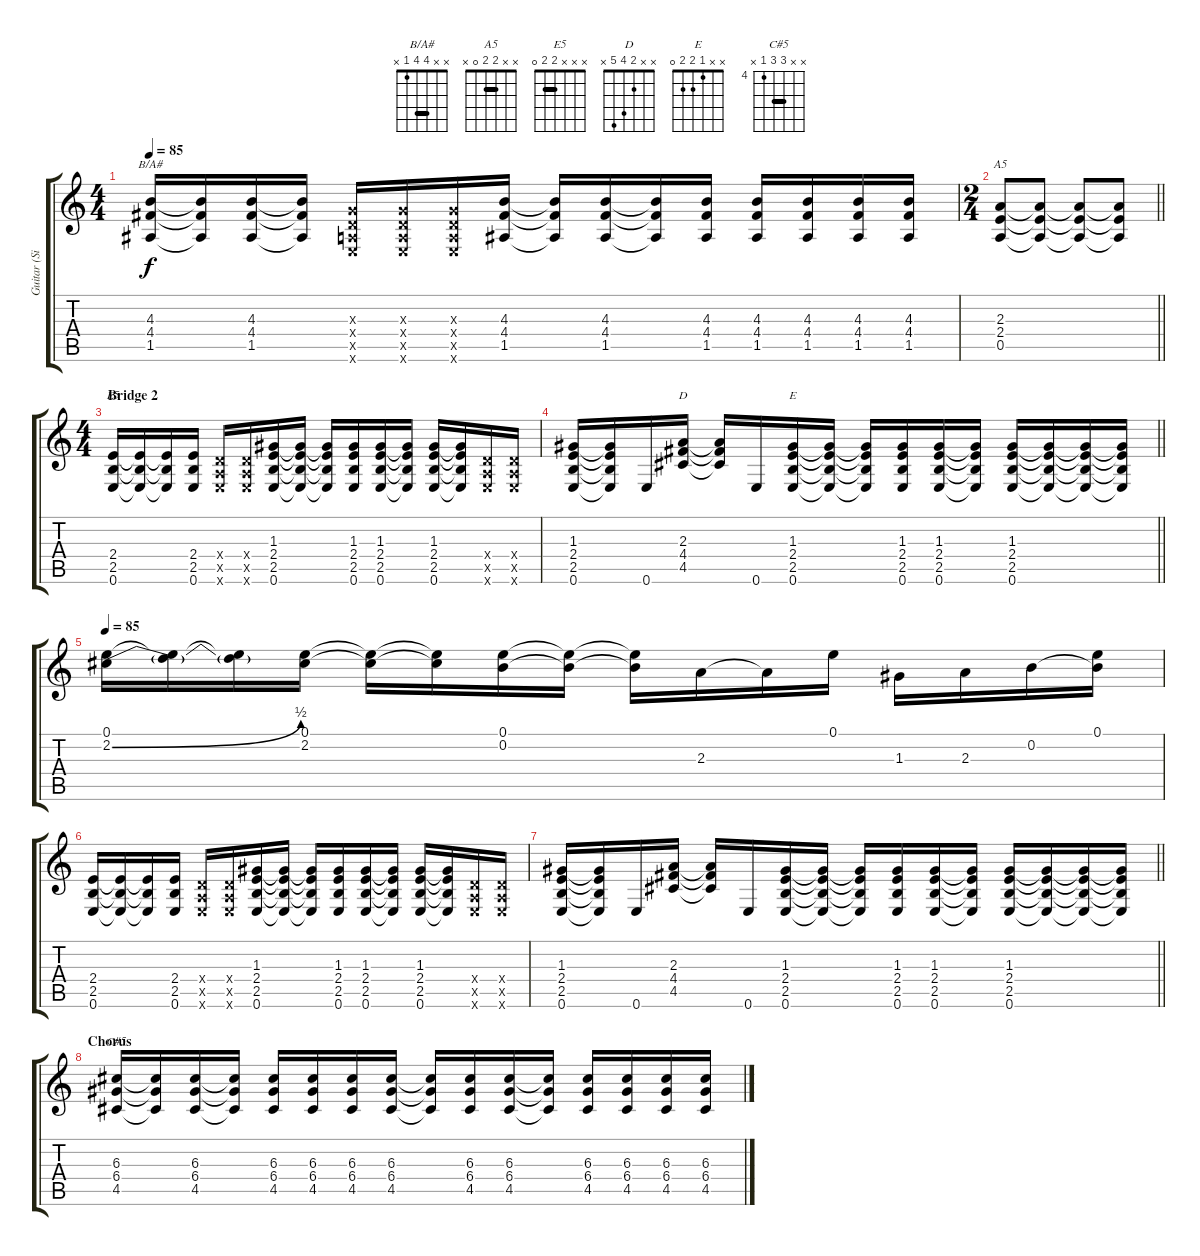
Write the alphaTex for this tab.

\track ("Guitar (Simplified)" "Guitar (Si") {instrument overdrivenguitar}
\staff {score tabs}
\tuning (E4 B3 G3 D3 A2 E2) {hide}
\chord ("B/A#" x x 4 4 1 x) {barre 4}
\chord ("A5" x x 2 2 0 x) {barre 2}
\chord ("E5" x x x 2 2 0) {barre 2}
\chord ("D" x x 2 4 5 x)
\chord ("E" x x 1 2 2 0)
\chord ("C#5" x x 6 6 4 x) {firstfret 4 barre 6}
\ts (4 4)
\tempo 85
\clef g2
\ks c
(4.3 4.4 1.5).16{ch "B/A#" dy f} (4.3{t} 4.4{t} 1.5{t}).16 (4.3 4.4 1.5).16 (4.3{t} 4.4{t} 1.5{t}).16 (0.3{x} 0.4{x} 0.5{x} 0.6{x}).16 (0.3{x} 0.4{x} 0.5{x} 0.6{x}).16 (0.3{x} 0.4{x} 0.5{x} 0.6{x}).16 (4.3 4.4 1.5).16 (4.3{t} 4.4{t} 1.5{t}).16 (4.3 4.4 1.5).16 (4.3{t} 4.4{t} 1.5{t}).16 (4.3 4.4 1.5).16 (4.3 4.4 1.5).16 (4.3 4.4 1.5).16 (4.3 4.4 1.5).16 (4.3 4.4 1.5).16 |
\ts (2 4)
\barLineRight lightlight
(2.3 2.4 0.5).8{ch "A5"} (2.3{t} 2.4{t} 0.5{t}).8 (2.3{t} 2.4{t} 0.5{t}).8 (2.3{t} 2.4{t} 0.5{t}).8 |
\ts (4 4)
\section ("" "Bridge 2")
(2.4 2.5 0.6).16{ch "E5"} (2.4{t} 2.5{t} 0.6{t}).16 (2.4{t} 2.5{t} 0.6{t}).16 (2.4 2.5 0.6).16 (0.4{x} 0.5{x} 0.6{x}).16 (0.4{x} 0.5{x} 0.6{x}).16 (1.3 2.4 2.5 0.6).16 (1.3{t} 2.4{t} 2.5{t} 0.6{t}).16 (1.3{t} 2.4{t} 2.5{t} 0.6{t}).16 (1.3 2.4 2.5 0.6).16 (1.3 2.4 2.5 0.6).16 (1.3{t} 2.4{t} 2.5{t} 0.6{t}).16 (1.3 2.4 2.5 0.6).16 (1.3{t} 2.4{t} 2.5{t} 0.6{t}).16 (0.4{x} 0.5{x} 0.6{x}).16 (0.4{x} 0.5{x} 0.6{x}).16 |
\barLineRight lightlight
(1.3 2.4 2.5 0.6).16 (1.3{t} 2.4{t} 2.5{t} 0.6{t}).16 0.6.16 (2.3 4.4 4.5).16{ch "D"} (2.3{t} 4.4{t} 4.5{t}).16 0.6.16 (1.3 2.4 2.5 0.6).16{ch "E"} (1.3{t} 2.4{t} 2.5{t} 0.6{t}).16 (1.3{t} 2.4{t} 2.5{t} 0.6{t}).16 (1.3 2.4 2.5 0.6).16 (1.3 2.4 2.5 0.6).16 (1.3{t} 2.4{t} 2.5{t} 0.6{t}).16 (1.3 2.4 2.5 0.6).16 (1.3{t} 2.4{t} 2.5{t} 0.6{t}).16 (1.3{t} 2.4{t} 2.5{t} 0.6{t}).16 (1.3{t} 2.4{t} 2.5{t} 0.6{t}).16 |
\tempo 85
(0.1 2.2{be (bend 0 0 60 2)}).16{volume 10 instrument overdrivenguitar} (0.1{t} 2.2{t}).16 (0.1{t} 2.2{t}).16 (0.1 2.2).16 (0.1{t} 2.2{t}).16 (0.1{t} 2.2{t}).16 (0.1 0.2).16 (0.1{t} 0.2{t}).16 (0.1{t} 0.2{t}).16 2.3.16 2.3{t}.16 0.1.16 1.3.16 2.3.16 0.2.16 (0.1 0.2{t}).16 |
(2.4 2.5 0.6).16 (2.4{t} 2.5{t} 0.6{t}).16 (2.4{t} 2.5{t} 0.6{t}).16 (2.4 2.5 0.6).16 (0.4{x} 0.5{x} 0.6{x}).16 (0.4{x} 0.5{x} 0.6{x}).16 (1.3 2.4 2.5 0.6).16 (1.3{t} 2.4{t} 2.5{t} 0.6{t}).16 (1.3{t} 2.4{t} 2.5{t} 0.6{t}).16 (1.3 2.4 2.5 0.6).16 (1.3 2.4 2.5 0.6).16 (1.3{t} 2.4{t} 2.5{t} 0.6{t}).16 (1.3 2.4 2.5 0.6).16 (1.3{t} 2.4{t} 2.5{t} 0.6{t}).16 (0.4{x} 0.5{x} 0.6{x}).16 (0.4{x} 0.5{x} 0.6{x}).16 |
\barLineRight lightlight
(1.3 2.4 2.5 0.6).16 (1.3{t} 2.4{t} 2.5{t} 0.6{t}).16 0.6.16 (2.3 4.4 4.5).16 (2.3{t} 4.4{t} 4.5{t}).16 0.6.16 (1.3 2.4 2.5 0.6).16 (1.3{t} 2.4{t} 2.5{t} 0.6{t}).16 (1.3{t} 2.4{t} 2.5{t} 0.6{t}).16 (1.3 2.4 2.5 0.6).16 (1.3 2.4 2.5 0.6).16 (1.3{t} 2.4{t} 2.5{t} 0.6{t}).16 (1.3 2.4 2.5 0.6).16 (1.3{t} 2.4{t} 2.5{t} 0.6{t}).16 (1.3{t} 2.4{t} 2.5{t} 0.6{t}).16 (1.3{t} 2.4{t} 2.5{t} 0.6{t}).16 |
\section ("" "Chorus")
(6.3 6.4 4.5).16{ch "C#5"} (6.3{t} 6.4{t} 4.5{t}).16 (6.3 6.4 4.5).16 (6.3{t} 6.4{t} 4.5{t}).16 (6.3 6.4 4.5).16 (6.3 6.4 4.5).16 (6.3 6.4 4.5).16 (6.3 6.4 4.5).16 (6.3{t} 6.4{t} 4.5{t}).16 (6.3 6.4 4.5).16 (6.3 6.4 4.5).16 (6.3{t} 6.4{t} 4.5{t}).16 (6.3 6.4 4.5).16 (6.3 6.4 4.5).16 (6.3 6.4 4.5).16 (6.3 6.4 4.5).16
